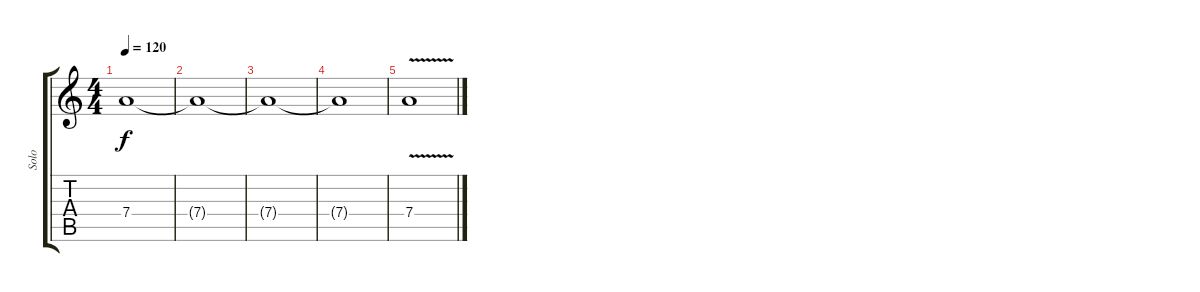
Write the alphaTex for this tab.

\track ("Solo" "Solo") {instrument distortionguitar}
\staff {score tabs}
\tuning (E4 B3 G3 D3 A2 E2) {hide}
\ts (4 4)
\tempo 120
\clef g2
\ks c
7.4.1{dy f} |
7.4{t}.1 |
7.4{t}.1 |
7.4{t}.1 |
7.4{v}.1
